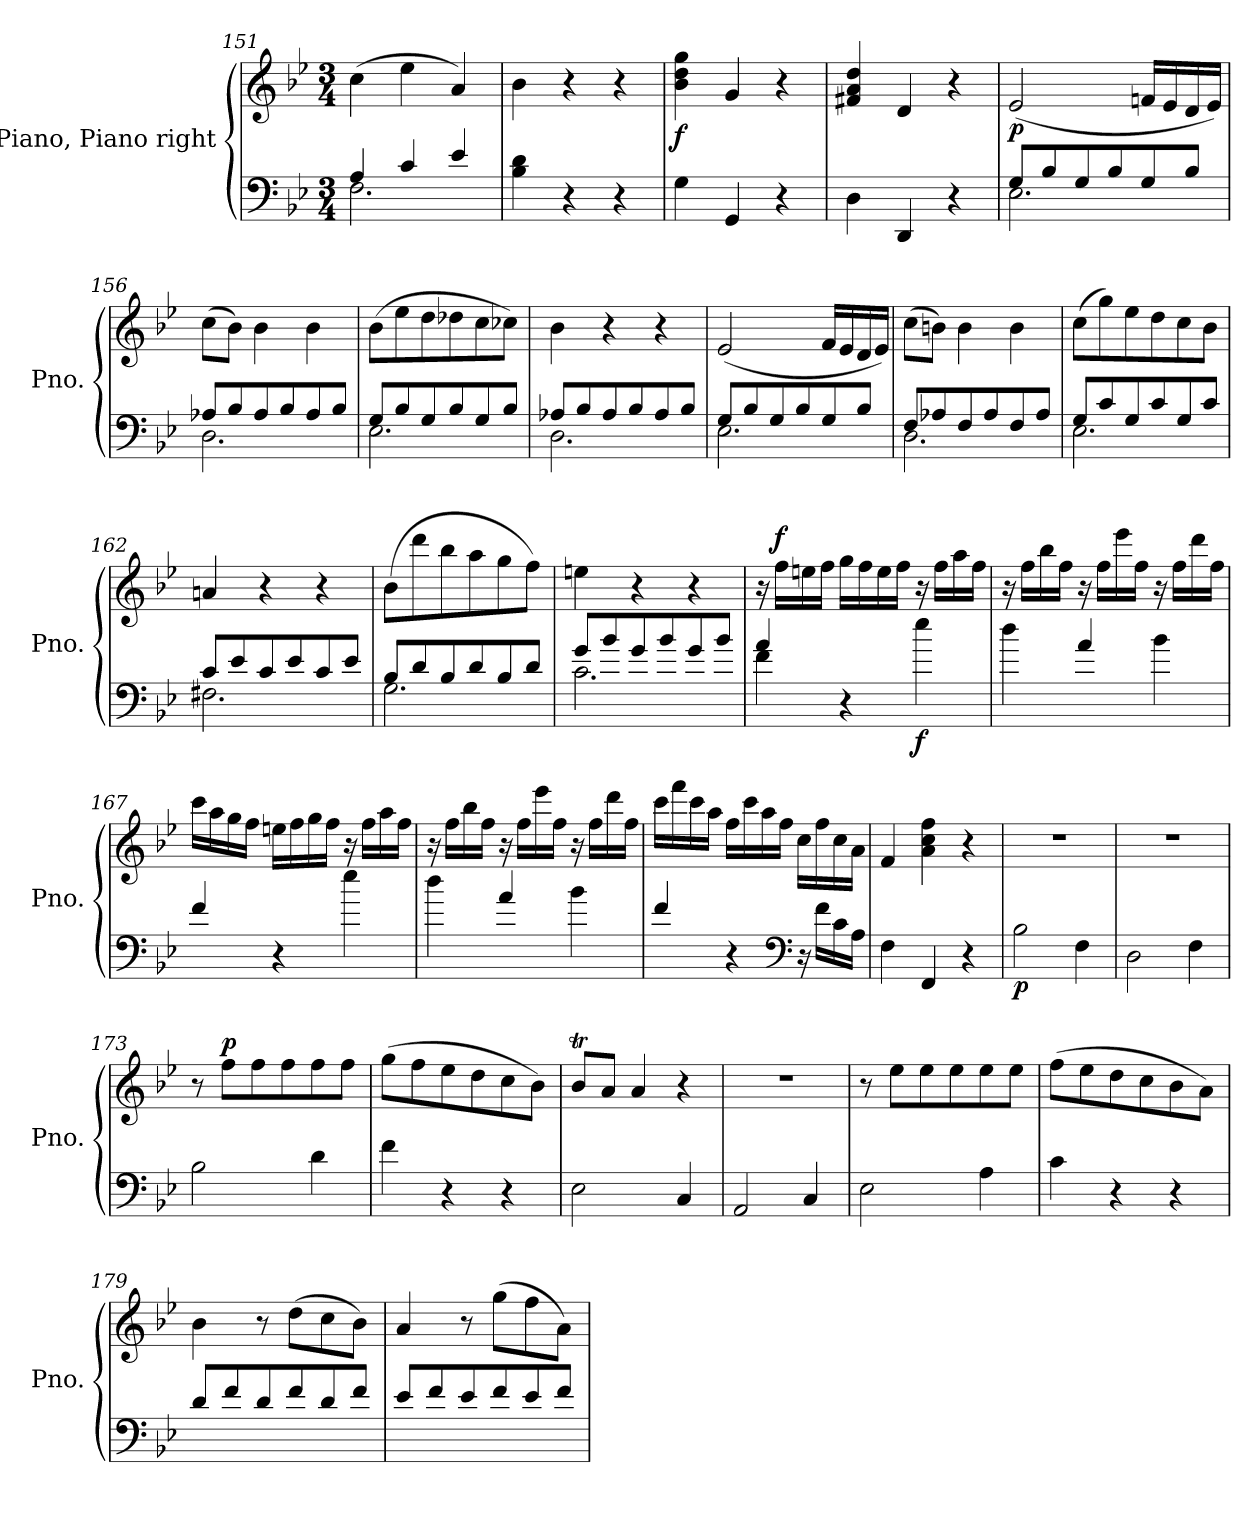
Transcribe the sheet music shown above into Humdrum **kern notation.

**kern	**kern	**dynam
*part1	*part1	*part1
*staff2	*staff1	*staff1/2
*I"Piano, Piano right	*	*
*I'Pno.	*	*
*clefF4	*clefG2	*
*k[b-e-]	*k[b-e-]	*
*M3/4	*M3/4	*
=151	=151	=151
*^	*	*
4A/	2.F\	(>4cc\	.
4c/	.	4ee-\	.
4e-/	.	4a/)	.
*v	*v	*	*
=152	=152	=152
4B-\ 4d\	4b-\	.
4r	4r	.
4r	4r	.
=153	=153	=153
!	!	!LO:DY:b
4G\	4b-\ 4dd\ 4gg\	f
4GG/	4g/	.
4r	4r	.
=154	=154	=154
4D\	4f#X/ 4a/ 4dd/	.
4DD/	4d/	.
4r	4r	.
=155	=155	=155
*^	*	*
!	!	!	!LO:DY:b
8G/L	2.E-\	(<2e-/	p
8B-/	.	.	.
8G/	.	.	.
8B-/	.	.	.
8G/	.	16fn/LL	.
.	.	16e-/	.
8B-/J	.	16d/	.
.	.	16e-/JJ)	.
=156	=156	=156	=156
8A-X/L	2.D\	(>8cc\L	.
8B-/	.	8b-\J)	.
8A-/	.	4b-\	.
8B-/	.	.	.
8A-/	.	4b-\	.
8B-/J	.	.	.
=157	=157	=157	=157
8G/L	2.E-\	(>8b-\L	.
8B-/	.	8ee-\	.
8G/	.	8dd\	.
8B-/	.	8dd-X\	.
8G/	.	8cc\	.
8B-/J	.	8cc-X\J)	.
=158	=158	=158	=158
8A-X/L	2.D\	4b-\	.
8B-/	.	.	.
8A-/	.	4r	.
8B-/	.	.	.
8A-/	.	4r	.
8B-/J	.	.	.
=159	=159	=159	=159
8G/L	2.E-\	(<2e-/	.
8B-/	.	.	.
8G/	.	.	.
8B-/	.	.	.
8G/	.	16f/LL	.
.	.	16e-/	.
8B-/J	.	16d/	.
.	.	16e-/JJ)	.
=160	=160	=160	=160
8F/L	2.D\	(>8cc\L	.
8A-X/	.	8bn\J)	.
8F/	.	4b\	.
8A-/	.	.	.
8F/	.	4b\	.
8A-/J	.	.	.
=161	=161	=161	=161
8G/L	2.E-\	(>8cc\L	.
8c/	.	8gg\)	.
8G/	.	8ee-\	.
8c/	.	8dd\	.
8G/	.	8cc\	.
8c/J	.	8b-\J	.
=162	=162	=162	=162
8c/L	2.F#X\	4an/	.
8e-/	.	.	.
8c/	.	4r	.
8e-/	.	.	.
8c/	.	4r	.
8e-/J	.	.	.
=163	=163	=163	=163
8B-/L	2.G\	(>8b-\L	.
8d/	.	8ddd\	.
8B-/	.	8bb-\	.
8d/	.	8aa\	.
8B-/	.	8gg\	.
8d/J	.	8ff\J)	.
=164	=164	=164	=164
8g/L	2.c\	4een\	.
8b-/	.	.	.
8g/	.	4r	.
8b-/	.	.	.
8g/	.	4r	.
8b-/J	.	.	.
=165	=165	=165	=165
4a/	4f\	16r	.
!	!	!	!LO:DY:a
.	.	16ff\LL	f
.	.	16een\	.
.	.	16ff\JJ	.
4r	2ryy	16gg\LL	.
.	.	16ff\	.
.	.	16ee\	.
.	.	16ff\JJ	.
!	!	!	!LO:DY:b=2
4ee-\	.	16r	f
.	.	16ff\LL	.
.	.	16aa\	.
.	.	16ff\JJ	.
*v	*v	*	*
=166	=166	=166
4dd\	16r	.
.	16ff\LL	.
.	16bb-\	.
.	16ff\JJ	.
4a/	16r	.
.	16ff\LL	.
.	16eee-\	.
.	16ff\JJ	.
4b-\	16r	.
.	16ff\LL	.
.	16ddd\	.
.	16ff\JJ	.
=167	=167	=167
4f/	16ccc\LL	.
.	16aa\	.
.	16gg\	.
.	16ff\JJ	.
4r	16een\LL	.
.	16ff\	.
.	16gg\	.
.	16ff\JJ	.
4ee-\	16r	.
.	16ff\LL	.
.	16aa\	.
.	16ff\JJ	.
=168	=168	=168
4dd\	16r	.
.	16ff\LL	.
.	16bb-\	.
.	16ff\JJ	.
4a/	16r	.
.	16ff\LL	.
.	16eee-\	.
.	16ff\JJ	.
4b-\	16r	.
.	16ff\LL	.
.	16ddd\	.
.	16ff\JJ	.
=169	=169	=169
4f/	16ccc\LL	.
.	16fff\	.
.	16ccc\	.
.	16aa\JJ	.
4r	16ff\LL	.
.	16ccc\	.
.	16aa\	.
.	16ff\JJ	.
*clefF4	*	*
16r	16cc\LL	.
16f\LL	16ff\	.
16c\	16cc\	.
16A\JJ	16a\JJ	.
=170	=170	=170
4F\	4f/	.
4FF/	4a\ 4cc\ 4ff\	.
4r	4r	.
=171	=171	=171
!	!	!LO:DY:b=2
2B-\	2.r	p
4F\	.	.
=172	=172	=172
2D\	2.r	.
4F\	.	.
=173	=173	=173
2B-\	8r	.
!	!	!LO:DY:a
.	8ff\L	p
.	8ff\	.
.	8ff\	.
4d\	8ff\	.
.	8ff\J	.
=174	=174	=174
4f\	(>8gg\L	.
.	8ff\	.
4r	8ee-\	.
.	8dd\	.
4r	8cc\	.
.	8b-\J)	.
=175	=175	=175
2E-\	8b-T/L	.
.	8a/J	.
.	4a/	.
4C/	4r	.
=176	=176	=176
2AA/	2.r	.
4C/	.	.
=177	=177	=177
2E-\	8r	.
.	8ee-\L	.
.	8ee-\	.
.	8ee-\	.
4A\	8ee-\	.
.	8ee-\J	.
=178	=178	=178
4c\	(>8ff\L	.
.	8ee-\	.
4r	8dd\	.
.	8cc\	.
4r	8b-\	.
.	8a\J)	.
=179	=179	=179
8d/L	4b-\	.
8f/	.	.
8d/	8r	.
8f/	(>8dd\L	.
8d/	8cc\	.
8f/J	8b-\J)	.
=180	=180	=180
8e-/L	4a/	.
8f/	.	.
8e-/	8r	.
8f/	(>8gg\L	.
8e-/	8ff\	.
8f/J	8a\J)	.
=	=	=
*-	*-	*-
